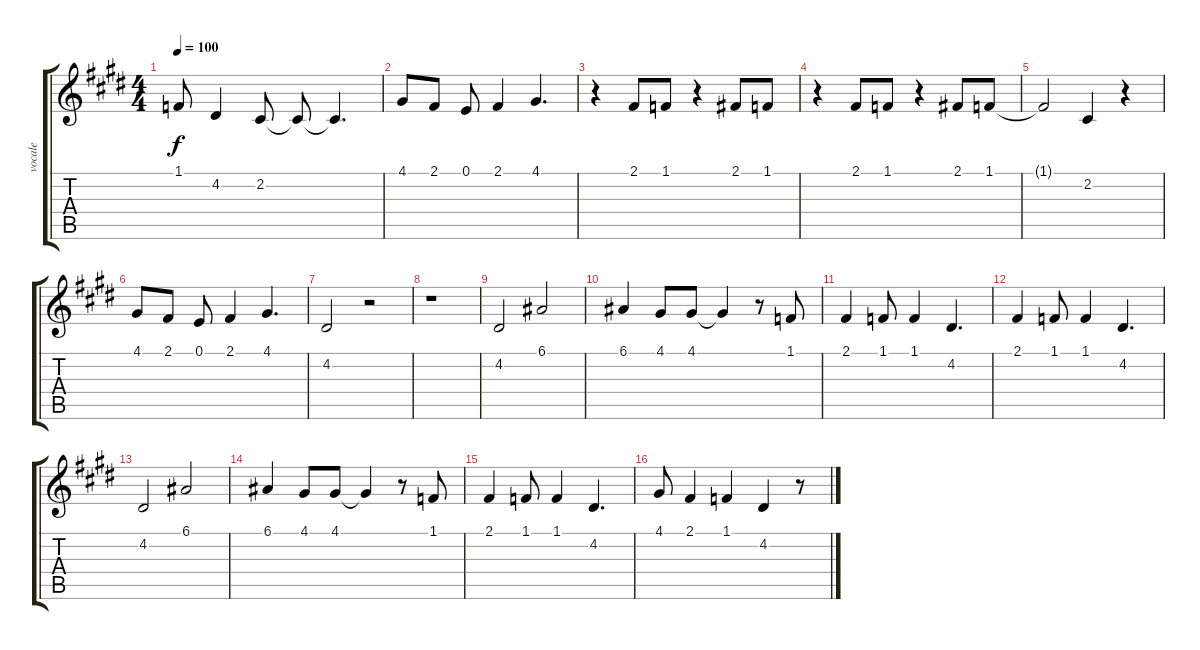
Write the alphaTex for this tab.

\track ("vocale" "vocale") {instrument choiraahs}
\staff {score tabs}
\tuning (E4 B3 G3 D3 A2 E2) {hide}
\ts (4 4)
\tempo 100
\clef g2
\ks e
1.1{t}.8{dy f} 4.2.4 2.2.8 2.2{t}.8 2.2{t}.4{d} |
4.1.8 2.1.8 0.1.8 2.1.4 4.1.4{d} |
r.4 2.1.8 1.1.8 r.4 2.1.8 1.1.8 |
r.4 2.1.8 1.1.8 r.4 2.1.8 1.1.8 |
1.1{t}.2 2.2.4 r.4 |
4.1.8 2.1.8 0.1.8 2.1.4 4.1.4{d} |
4.2.2 r.2 |
r.1 |
4.2.2 6.1.2 |
6.1.4 4.1.8 4.1.8 4.1{t}.4 r.8 1.1.8 |
2.1.4 1.1.8 1.1.4 4.2.4{d} |
2.1.4 1.1.8 1.1.4 4.2.4{d} |
4.2.2 6.1.2 |
6.1.4 4.1.8 4.1.8 4.1{t}.4 r.8 1.1.8 |
2.1.4 1.1.8 1.1.4 4.2.4{d} |
4.1.8 2.1.4 1.1.4 4.2.4 r.8
